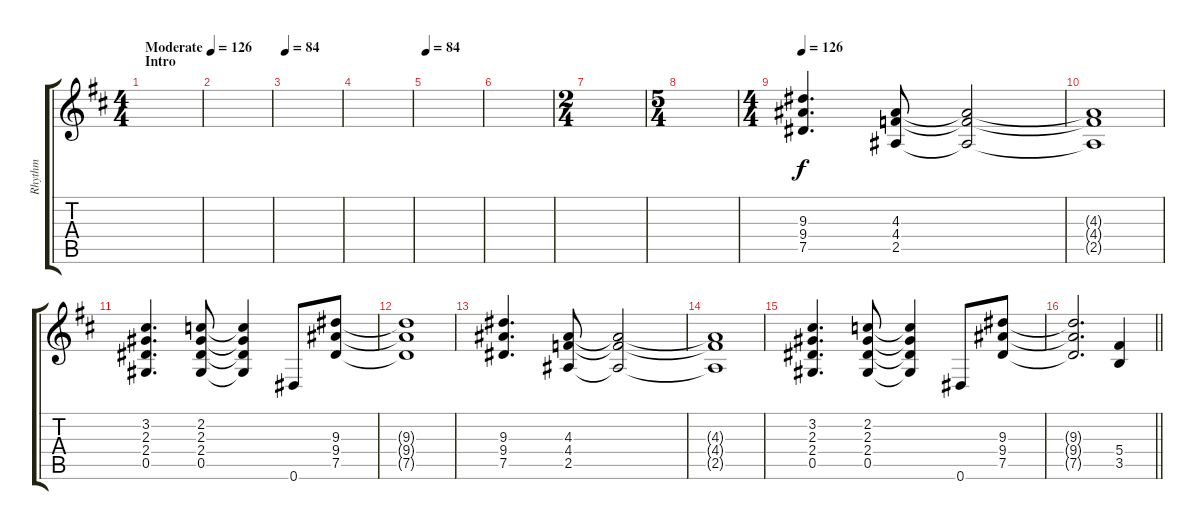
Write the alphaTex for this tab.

\track ("Rhythm" "Rhythm") {instrument distortionguitar}
\staff {score tabs}
\tuning (Eb4 Bb3 Gb3 Db3 Ab2 Eb2) {hide}
\ts (4 4)
\section ("" "Intro")
\tempo (126 "Moderate")
\tempo 84
\tempo (126 "Moderate")
\clef g2
\ks d
|
|
\tempo 84
|
|
\tempo 84
|
|
\ts (2 4)
|
\ts (5 4)
|
\ts (4 4)
\tempo 126
(9.3 9.4 7.5).4{d} (4.3 4.4 2.5).8 (4.3{t} 4.4{t} 2.5{t}).2 |
(4.3{t} 4.4{t} 2.5{t}).1 |
(3.2 2.3 2.4 0.5).4{d} (2.2 2.3 2.4 0.5).8 (2.2{t} 2.3{t} 2.4{t} 0.5{t}).4 0.6.8 (9.3 9.4 7.5).8 |
(9.3{t} 9.4{t} 7.5{t}).1 |
(9.3 9.4 7.5).4{d} (4.3 4.4 2.5).8 (4.3{t} 4.4{t} 2.5{t}).2 |
(4.3{t} 4.4{t} 2.5{t}).1 |
(3.2 2.3 2.4 0.5).4{d} (2.2 2.3 2.4 0.5).8 (2.2{t} 2.3{t} 2.4{t} 0.5{t}).4 0.6.8 (9.3 9.4 7.5).8 |
\barLineRight lightlight
(9.3{t} 9.4{t} 7.5{t}).2{d} (5.4 3.5).4
